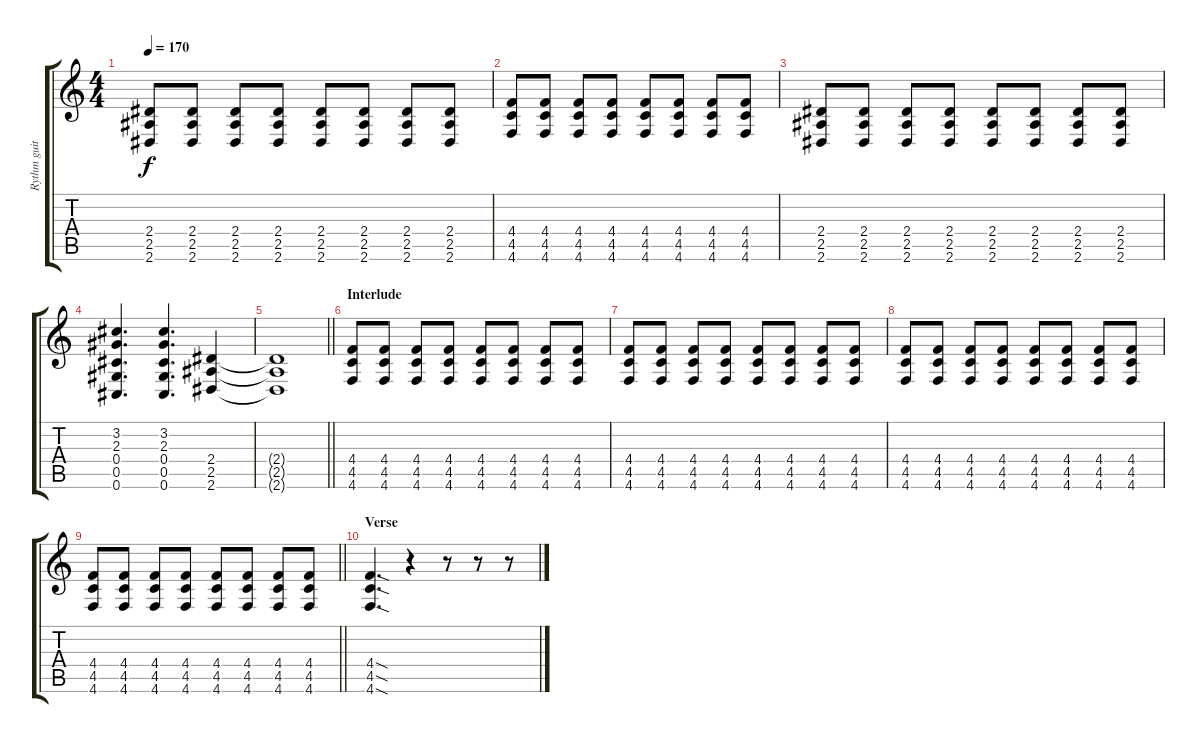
\track ("Rythm guitar" "Rythm guit") {instrument distortionguitar}
\staff {score tabs}
\tuning (Eb4 Bb3 Gb3 Db3 Ab2 Db2) {hide}
\ts (4 4)
\tempo 170
\clef g2
\ks c
(2.4 2.5 2.6).8{dy f} (2.4 2.5 2.6).8 (2.4 2.5 2.6).8 (2.4 2.5 2.6).8 (2.4 2.5 2.6).8 (2.4 2.5 2.6).8 (2.4 2.5 2.6).8 (2.4 2.5 2.6).8 |
(4.4 4.5 4.6).8 (4.4 4.5 4.6).8 (4.4 4.5 4.6).8 (4.4 4.5 4.6).8 (4.4 4.5 4.6).8 (4.4 4.5 4.6).8 (4.4 4.5 4.6).8 (4.4 4.5 4.6).8 |
(2.4 2.5 2.6).8 (2.4 2.5 2.6).8 (2.4 2.5 2.6).8 (2.4 2.5 2.6).8 (2.4 2.5 2.6).8 (2.4 2.5 2.6).8 (2.4 2.5 2.6).8 (2.4 2.5 2.6).8 |
(3.2 2.3 0.4 0.5 0.6).4{d} (3.2 2.3 0.4 0.5 0.6).4{d} (2.4 2.5 2.6).4 |
\barLineRight lightlight
(2.4{t} 2.5{t} 2.6{t}).1 |
\section ("" "Interlude")
(4.4 4.5 4.6).8 (4.4 4.5 4.6).8 (4.4 4.5 4.6).8 (4.4 4.5 4.6).8 (4.4 4.5 4.6).8 (4.4 4.5 4.6).8 (4.4 4.5 4.6).8 (4.4 4.5 4.6).8 |
(4.4 4.5 4.6).8 (4.4 4.5 4.6).8 (4.4 4.5 4.6).8 (4.4 4.5 4.6).8 (4.4 4.5 4.6).8 (4.4 4.5 4.6).8 (4.4 4.5 4.6).8 (4.4 4.5 4.6).8 |
(4.4 4.5 4.6).8 (4.4 4.5 4.6).8 (4.4 4.5 4.6).8 (4.4 4.5 4.6).8 (4.4 4.5 4.6).8 (4.4 4.5 4.6).8 (4.4 4.5 4.6).8 (4.4 4.5 4.6).8 |
\barLineRight lightlight
(4.4 4.5 4.6).8 (4.4 4.5 4.6).8 (4.4 4.5 4.6).8 (4.4 4.5 4.6).8 (4.4 4.5 4.6).8 (4.4 4.5 4.6).8 (4.4 4.5 4.6).8 (4.4 4.5 4.6).8 |
\section ("" "Verse")
(4.4{sod} 4.5{sod} 4.6{sod}).4{d} r.4 r.8 r.8 r.8
